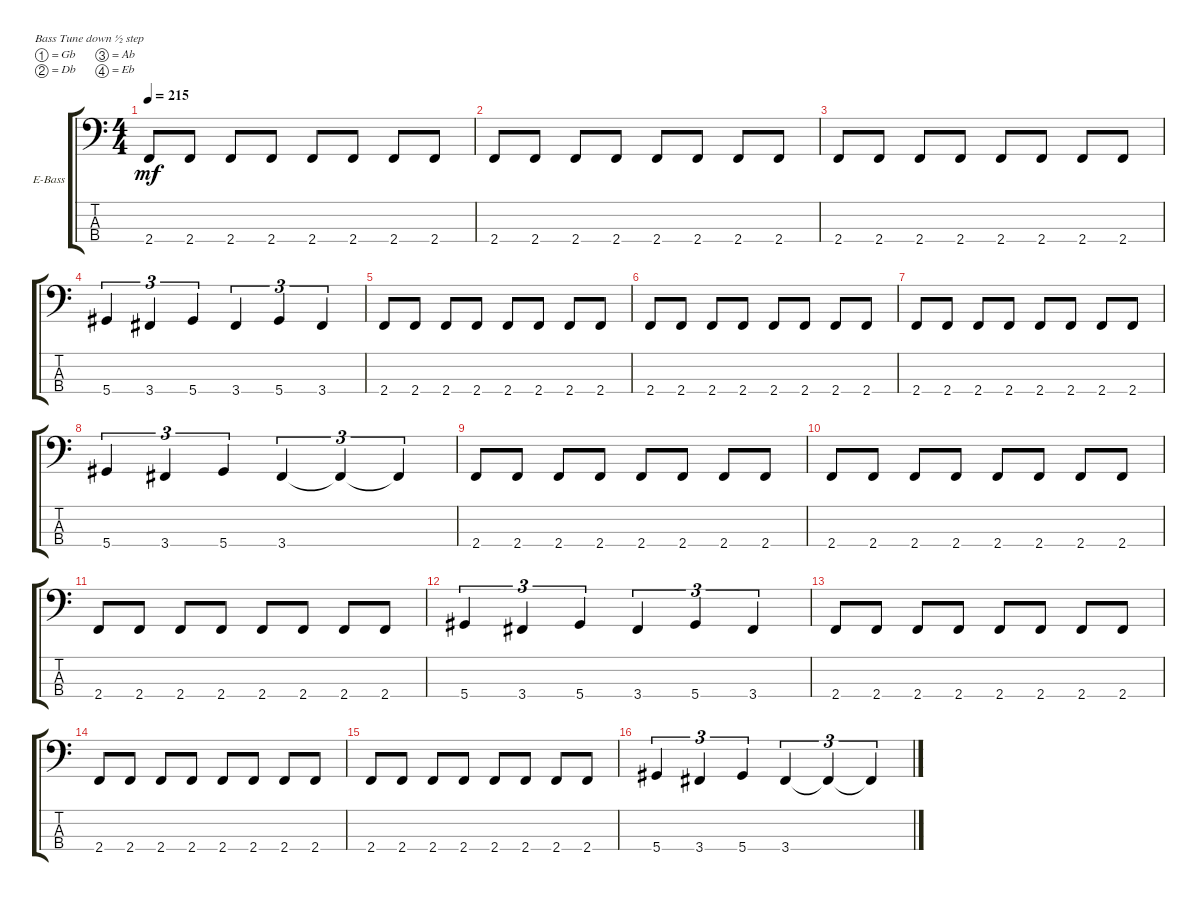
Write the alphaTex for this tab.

\bracketExtendMode groupsimilarinstruments
\firstSystemTrackNameOrientation horizontal
\otherSystemsTrackNameOrientation horizontal
\track ("Electric Bass" "E-Bass") {instrument electricbassfinger}
\staff {score tabs}
\tuning (Gb2 Db2 Ab1 Eb1)
\ts (4 4)
\tempo 215
\clef f4
\ks c
2.4.8{dy mf} 2.4.8 2.4.8 2.4.8 2.4.8 2.4.8 2.4.8 2.4.8 |
2.4.8 2.4.8 2.4.8 2.4.8 2.4.8 2.4.8 2.4.8 2.4.8 |
2.4.8 2.4.8 2.4.8 2.4.8 2.4.8 2.4.8 2.4.8 2.4.8 |
5.4.4{tu (3 2)} 3.4.4{tu (3 2)} 5.4.4{tu (3 2)} 3.4.4{tu (3 2)} 5.4.4{tu (3 2)} 3.4.4{tu (3 2)} |
2.4.8 2.4.8 2.4.8 2.4.8 2.4.8 2.4.8 2.4.8 2.4.8 |
2.4.8 2.4.8 2.4.8 2.4.8 2.4.8 2.4.8 2.4.8 2.4.8 |
2.4.8 2.4.8 2.4.8 2.4.8 2.4.8 2.4.8 2.4.8 2.4.8 |
5.4.4{tu (3 2)} 3.4.4{tu (3 2)} 5.4.4{tu (3 2)} 3.4.4{tu (3 2)} 3.4{t}.4{tu (3 2)} 3.4{t}.4{tu (3 2)} |
2.4.8 2.4.8 2.4.8 2.4.8 2.4.8 2.4.8 2.4.8 2.4.8 |
2.4.8 2.4.8 2.4.8 2.4.8 2.4.8 2.4.8 2.4.8 2.4.8 |
2.4.8 2.4.8 2.4.8 2.4.8 2.4.8 2.4.8 2.4.8 2.4.8 |
5.4.4{tu (3 2)} 3.4.4{tu (3 2)} 5.4.4{tu (3 2)} 3.4.4{tu (3 2)} 5.4.4{tu (3 2)} 3.4.4{tu (3 2)} |
2.4.8 2.4.8 2.4.8 2.4.8 2.4.8 2.4.8 2.4.8 2.4.8 |
2.4.8 2.4.8 2.4.8 2.4.8 2.4.8 2.4.8 2.4.8 2.4.8 |
2.4.8 2.4.8 2.4.8 2.4.8 2.4.8 2.4.8 2.4.8 2.4.8 |
5.4.4{tu (3 2)} 3.4.4{tu (3 2)} 5.4.4{tu (3 2)} 3.4.4{tu (3 2)} 3.4{t}.4{tu (3 2)} 3.4{t}.4{tu (3 2)}
